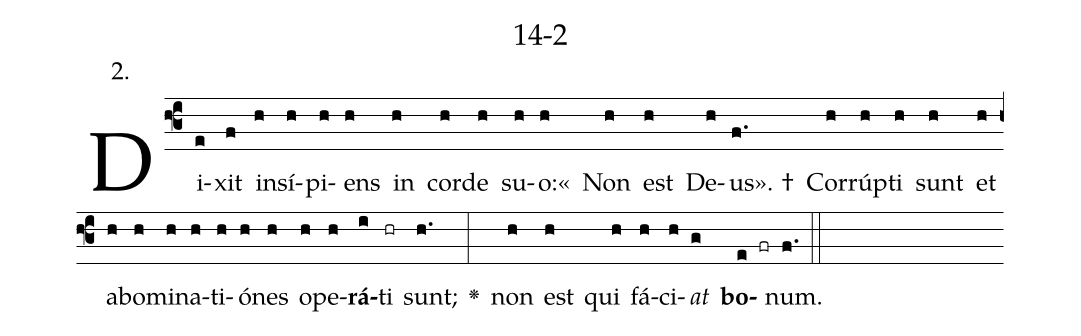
name: 14-2;
annotation: 2.;
%%
(f3)Di(e)xit(f) in(h)sí(h)pi(h)ens(h) in(h) cor(h)de(h) su(h)o:«(h) Non(h) est(h) De(h)us». †(f.) Cor(h)rúp(h)ti(h) sunt(h) et(h) ab(h)o(h)mi(h)na(h)ti(h)ó(h)nes(h) o(h)pe(h)<b>rá</b>(i)ti(hr) sunt;(h.) <v>\greheightstar</v>(:) non(h) est(h) qui(h) fá(h)ci(h)<i>at</i>(g) <b>bo</b>(e fr)num.(f.) (::)
